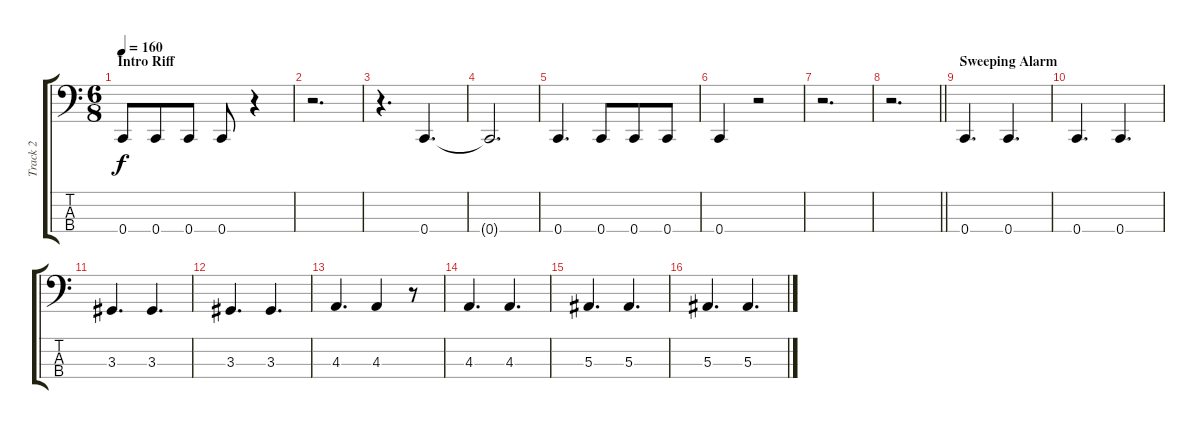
\track ("Track 2" "Track 2") {instrument electricbassfinger}
\staff {score tabs}
\tuning (Eb2 Bb1 F1 C1) {hide}
\ts (6 8)
\section ("" "Intro Riff")
\tempo 160
\clef f4
\ks c
0.4.8{dy f instrument electricbassfinger} 0.4.8 0.4.8 0.4.8 r.4 |
r.2{d} |
r.4{d} 0.4.4{d} |
0.4{t}.2{d} |
0.4.4{d} 0.4.8 0.4.8 0.4.8 |
0.4.4 r.2 |
r.2{d} |
\barLineRight lightlight
r.2{d} |
\section ("" "Sweeping Alarm")
0.4.4{d} 0.4.4{d} |
0.4.4{d} 0.4.4{d} |
3.3.4{d} 3.3.4{d} |
3.3.4{d} 3.3.4{d} |
4.3.4{d} 4.3.4 r.8 |
4.3.4{d} 4.3.4{d} |
5.3.4{d} 5.3.4{d} |
5.3.4{d} 5.3.4{d}
